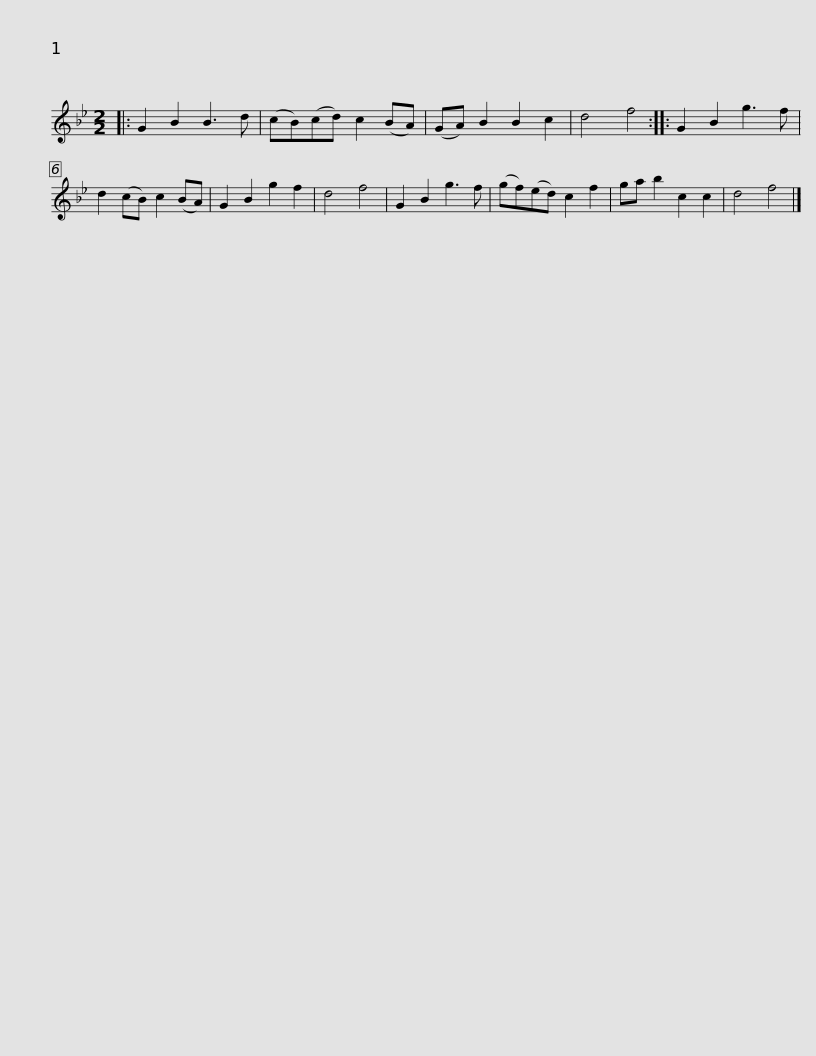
X:1
L:1/8
M:2/2
I:linebreak $
K:Gmin
V:1 treble
V:1
|: G2 B2 B3 d | (cB)(cd) c2 (BA) | (GA) B2 B2 c2 | d4 f4 :: G2 B2 g3 f | %5
 d2 (cB) c2 (BA) | G2 B2 g2 f2 | d4 f4 |$ G2 B2 g3 f | (gf)(ed) c2 f2 | %10
 ga b2 c2 c2 | d4 f4 |] %12
